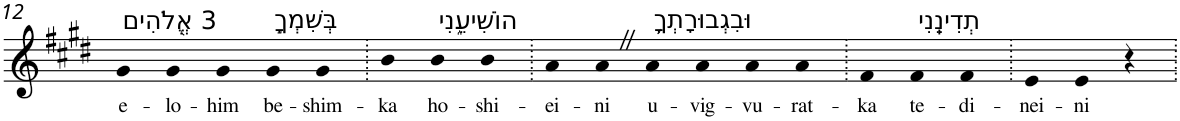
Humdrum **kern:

**kern	**text
*part1	*part1
*staff1	*staff1
*I"Piano	*
*I'Pno	*
!!LO:PB:g=z
*clefG2	*
*k[f#c#g#d#]	*
*E:	*
=12	=12
!LO:TX:a:t=3 אֱ֭לֹהִים	!
!	!LO:LY:b
4g#	e-
!	!LO:LY:b
4g#	-lo-
!	!LO:LY:b
4g#	-him
!LO:TX:a:t=בְּשִׁמְךָ֣	!
!	!LO:LY:b
4g#	be-
!	!LO:LY:b
4g#	-shim-
=13.	=13.
!	!LO:LY:b
4b	-ka
!LO:TX:a:t=הוֹשִׁיעֵ֑נִי	!
!	!LO:LY:b
4b	ho-
!	!LO:LY:b
4b	-shi-
=14.	=14.
!	!LO:LY:b
4a	-ei-
!	!LO:LY:b
4aZ	-ni
!LO:TX:a:t=וּבִגְבוּרָתְךָ֥	!
!	!LO:LY:b
4a	u-
!	!LO:LY:b
4a	-vig-
!	!LO:LY:b
4a	-vu-
!	!LO:LY:b
4a	-rat-
=15.	=15.
!	!LO:LY:b
4f#	-ka
!LO:TX:a:t=תְדִינֵֽנִי	!
!	!LO:LY:b
4f#	te-
!	!LO:LY:b
4f#	-di-
=16.	=16.
!	!LO:LY:b
4e	-nei-
!	!LO:LY:b
4e	-ni
4r	.
=.	=.
*-	*-
